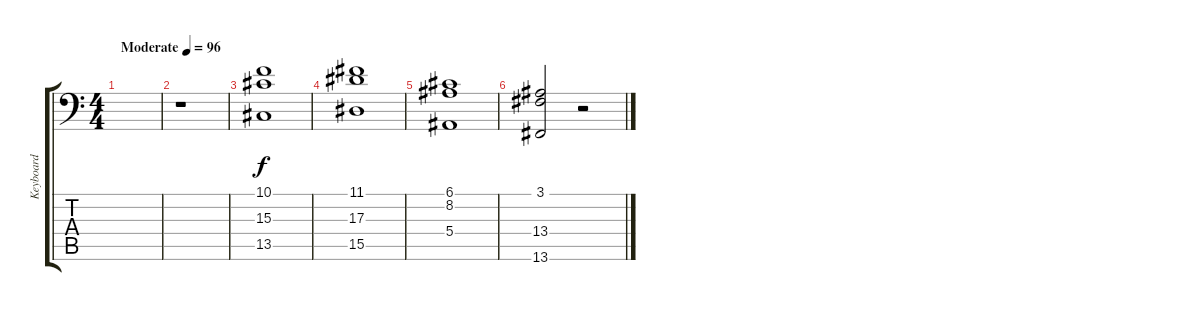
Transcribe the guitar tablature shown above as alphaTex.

\track ("Keyboard" "Keyboard") {instrument pad4choir}
\staff {score tabs}
\tuning (G3 D3 Bb2 F2 C2 F1) {hide}
\ts (4 4)
\tempo (96 "Moderate")
\clef f4
\ks c
|
r.1 |
(10.1 15.3 13.5).1 |
(11.1 17.3 15.5).1 |
(6.1 8.2 5.4).1 |
(3.1 13.4 13.6).2 r.2
